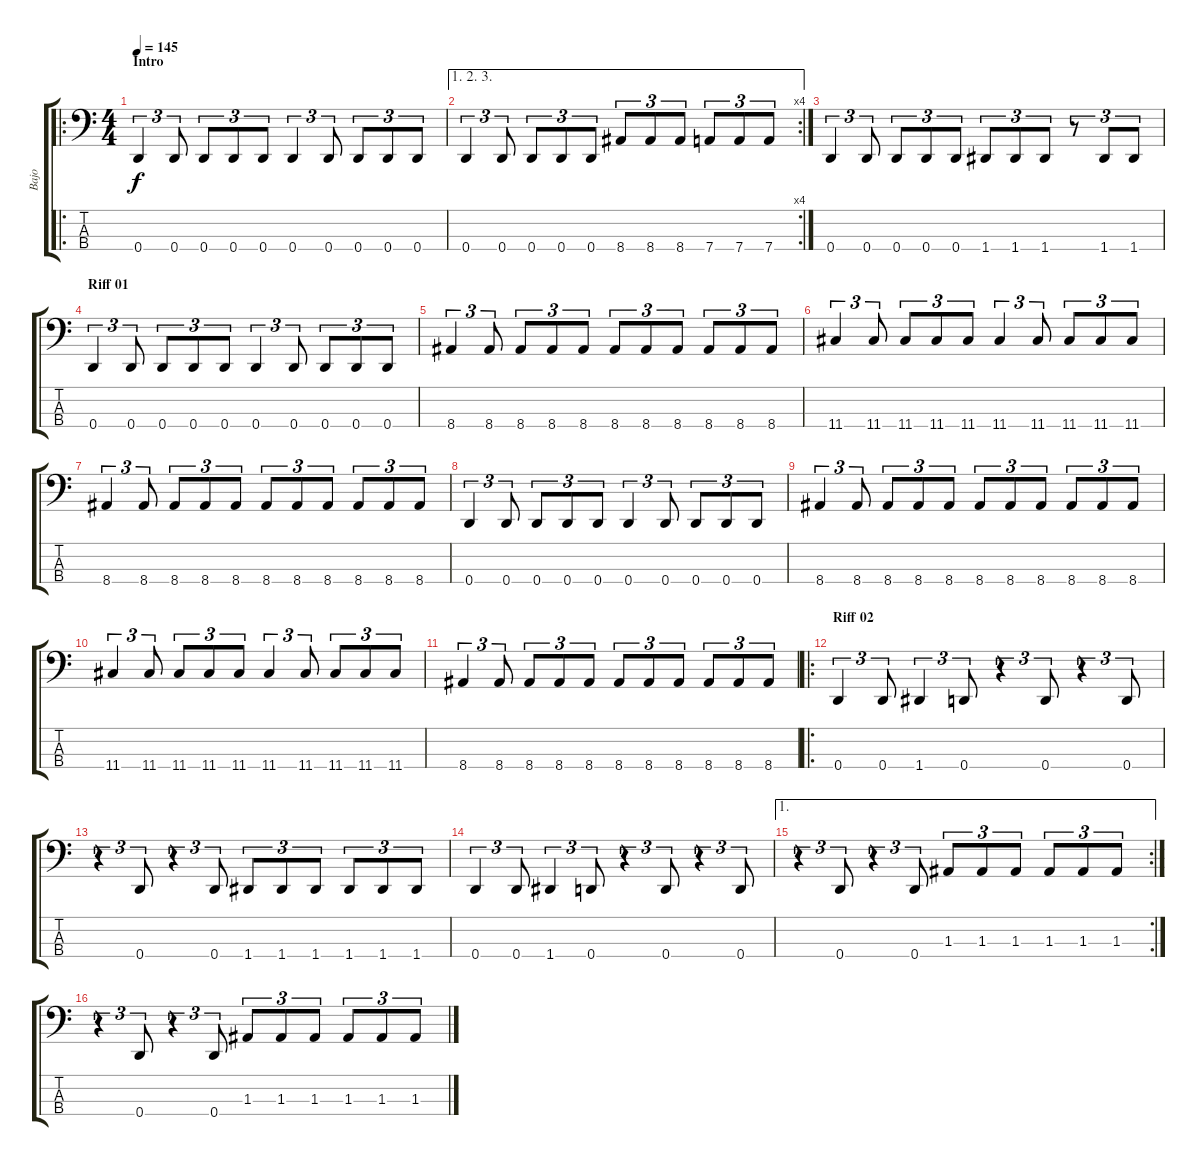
\track ("Bajo" "Bajo") {instrument electricbasspick}
\staff {score tabs}
\tuning (G2 D2 A1 D1) {hide}
\ro
\ts (4 4)
\section ("" "Intro")
\tempo 145
\clef f4
\ks c
0.4.4{tu (3 2) dy f instrument electricbasspick} 0.4.8{tu (3 2)} 0.4.8{tu (3 2)} 0.4.8{tu (3 2)} 0.4.8{tu (3 2)} 0.4.4{tu (3 2)} 0.4.8{tu (3 2)} 0.4.8{tu (3 2)} 0.4.8{tu (3 2)} 0.4.8{tu (3 2)} |
\ae (1 2 3)
\rc 4
0.4.4{tu (3 2)} 0.4.8{tu (3 2)} 0.4.8{tu (3 2)} 0.4.8{tu (3 2)} 0.4.8{tu (3 2)} 8.4.8{tu (3 2)} 8.4.8{tu (3 2)} 8.4.8{tu (3 2)} 7.4.8{tu (3 2)} 7.4.8{tu (3 2)} 7.4.8{tu (3 2)} |
0.4.4{tu (3 2)} 0.4.8{tu (3 2)} 0.4.8{tu (3 2)} 0.4.8{tu (3 2)} 0.4.8{tu (3 2)} 1.4.8{tu (3 2)} 1.4.8{tu (3 2)} 1.4.8{tu (3 2)} r.8{tu (3 2)} 1.4.8{tu (3 2)} 1.4.8{tu (3 2)} |
\section ("" "Riff 01")
0.4.4{tu (3 2)} 0.4.8{tu (3 2)} 0.4.8{tu (3 2)} 0.4.8{tu (3 2)} 0.4.8{tu (3 2)} 0.4.4{tu (3 2)} 0.4.8{tu (3 2)} 0.4.8{tu (3 2)} 0.4.8{tu (3 2)} 0.4.8{tu (3 2)} |
8.4.4{tu (3 2)} 8.4.8{tu (3 2)} 8.4.8{tu (3 2)} 8.4.8{tu (3 2)} 8.4.8{tu (3 2)} 8.4.8{tu (3 2)} 8.4.8{tu (3 2)} 8.4.8{tu (3 2)} 8.4.8{tu (3 2)} 8.4.8{tu (3 2)} 8.4.8{tu (3 2)} |
11.4.4{tu (3 2)} 11.4.8{tu (3 2)} 11.4.8{tu (3 2)} 11.4.8{tu (3 2)} 11.4.8{tu (3 2)} 11.4.4{tu (3 2)} 11.4.8{tu (3 2)} 11.4.8{tu (3 2)} 11.4.8{tu (3 2)} 11.4.8{tu (3 2)} |
8.4.4{tu (3 2)} 8.4.8{tu (3 2)} 8.4.8{tu (3 2)} 8.4.8{tu (3 2)} 8.4.8{tu (3 2)} 8.4.8{tu (3 2)} 8.4.8{tu (3 2)} 8.4.8{tu (3 2)} 8.4.8{tu (3 2)} 8.4.8{tu (3 2)} 8.4.8{tu (3 2)} |
0.4.4{tu (3 2)} 0.4.8{tu (3 2)} 0.4.8{tu (3 2)} 0.4.8{tu (3 2)} 0.4.8{tu (3 2)} 0.4.4{tu (3 2)} 0.4.8{tu (3 2)} 0.4.8{tu (3 2)} 0.4.8{tu (3 2)} 0.4.8{tu (3 2)} |
8.4.4{tu (3 2)} 8.4.8{tu (3 2)} 8.4.8{tu (3 2)} 8.4.8{tu (3 2)} 8.4.8{tu (3 2)} 8.4.8{tu (3 2)} 8.4.8{tu (3 2)} 8.4.8{tu (3 2)} 8.4.8{tu (3 2)} 8.4.8{tu (3 2)} 8.4.8{tu (3 2)} |
11.4.4{tu (3 2)} 11.4.8{tu (3 2)} 11.4.8{tu (3 2)} 11.4.8{tu (3 2)} 11.4.8{tu (3 2)} 11.4.4{tu (3 2)} 11.4.8{tu (3 2)} 11.4.8{tu (3 2)} 11.4.8{tu (3 2)} 11.4.8{tu (3 2)} |
8.4.4{tu (3 2)} 8.4.8{tu (3 2)} 8.4.8{tu (3 2)} 8.4.8{tu (3 2)} 8.4.8{tu (3 2)} 8.4.8{tu (3 2)} 8.4.8{tu (3 2)} 8.4.8{tu (3 2)} 8.4.8{tu (3 2)} 8.4.8{tu (3 2)} 8.4.8{tu (3 2)} |
\ro
\section ("" "Riff 02")
0.4.4{tu (3 2)} 0.4.8{tu (3 2)} 1.4.4{tu (3 2)} 0.4.8{tu (3 2)} r.4{tu (3 2)} 0.4.8{tu (3 2)} r.4{tu (3 2)} 0.4.8{tu (3 2)} |
r.4{tu (3 2)} 0.4.8{tu (3 2)} r.4{tu (3 2)} 0.4.8{tu (3 2)} 1.4.8{tu (3 2)} 1.4.8{tu (3 2)} 1.4.8{tu (3 2)} 1.4.8{tu (3 2)} 1.4.8{tu (3 2)} 1.4.8{tu (3 2)} |
0.4.4{tu (3 2)} 0.4.8{tu (3 2)} 1.4.4{tu (3 2)} 0.4.8{tu (3 2)} r.4{tu (3 2)} 0.4.8{tu (3 2)} r.4{tu (3 2)} 0.4.8{tu (3 2)} |
\ae 1
\rc 2
r.4{tu (3 2)} 0.4.8{tu (3 2)} r.4{tu (3 2)} 0.4.8{tu (3 2)} 1.3.8{tu (3 2)} 1.3.8{tu (3 2)} 1.3.8{tu (3 2)} 1.3.8{tu (3 2)} 1.3.8{tu (3 2)} 1.3.8{tu (3 2)} |
r.4{tu (3 2)} 0.4.8{tu (3 2)} r.4{tu (3 2)} 0.4.8{tu (3 2)} 1.3.8{tu (3 2)} 1.3.8{tu (3 2)} 1.3.8{tu (3 2)} 1.3.8{tu (3 2)} 1.3.8{tu (3 2)} 1.3.8{tu (3 2)}
